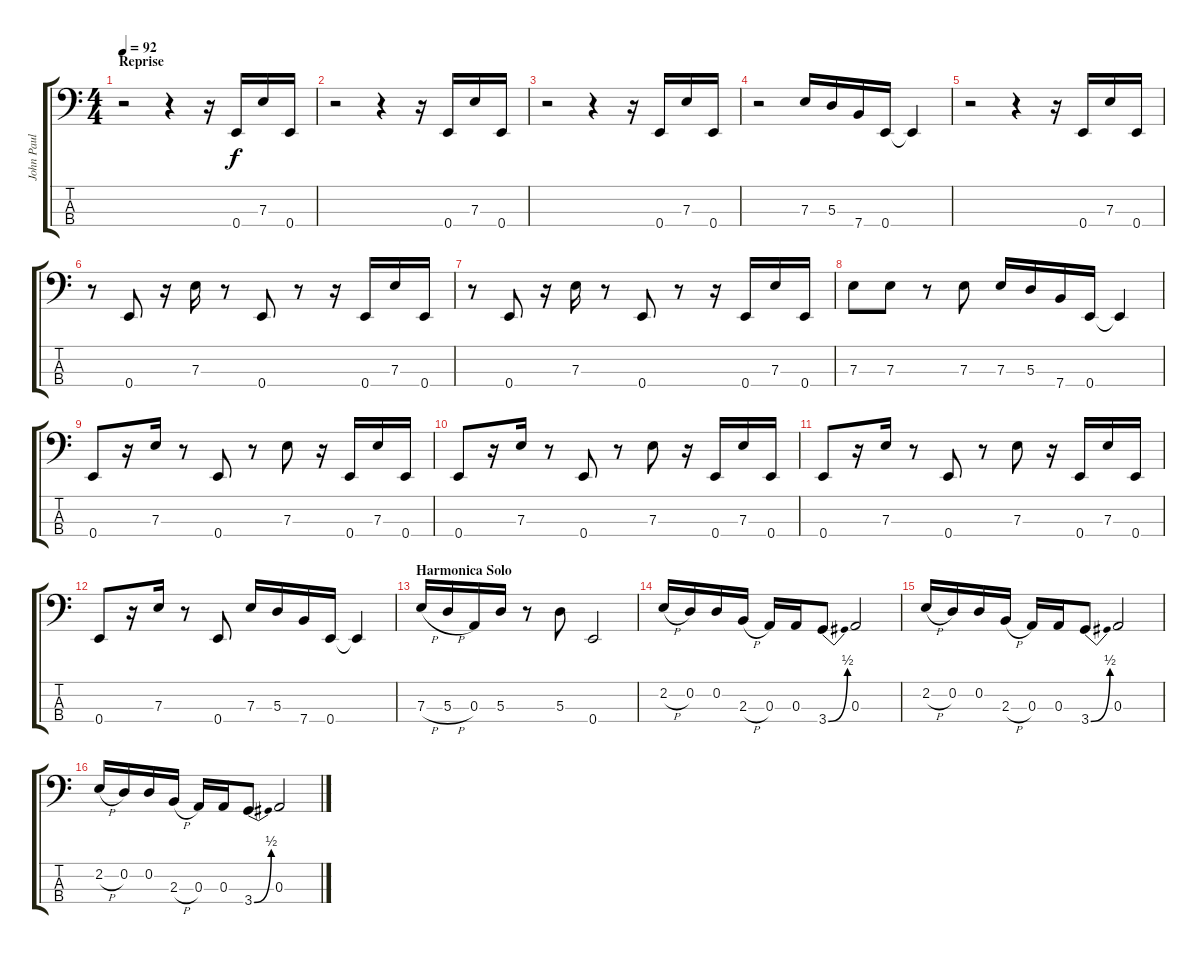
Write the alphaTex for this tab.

\track ("John Paul Jones" "John Paul ") {instrument electricbassfinger}
\staff {score tabs}
\tuning (G2 D2 A1 E1) {hide}
\ts (4 4)
\section ("" "Reprise")
\tempo 92
\clef f4
\ks c
r.2{dy f} r.4 r.16 0.4.16 7.3.16 0.4.16 |
r.2 r.4 r.16 0.4.16 7.3.16 0.4.16 |
r.2 r.4 r.16 0.4.16 7.3.16 0.4.16 |
r.2 7.3.16 5.3.16 7.4.16 0.4.16 0.4{t}.4 |
r.2 r.4 r.16 0.4.16 7.3.16 0.4.16 |
r.8 0.4.8 r.16 7.3.16 r.8 0.4.8 r.8 r.16 0.4.16 7.3.16 0.4.16 |
r.8 0.4.8 r.16 7.3.16 r.8 0.4.8 r.8 r.16 0.4.16 7.3.16 0.4.16 |
7.3.8 7.3.8 r.8 7.3.8 7.3.16 5.3.16 7.4.16 0.4.16 0.4{t}.4 |
0.4.8 r.16 7.3.16 r.8 0.4.8 r.8 7.3.8 r.16 0.4.16 7.3.16 0.4.16 |
0.4.8 r.16 7.3.16 r.8 0.4.8 r.8 7.3.8 r.16 0.4.16 7.3.16 0.4.16 |
0.4.8 r.16 7.3.16 r.8 0.4.8 r.8 7.3.8 r.16 0.4.16 7.3.16 0.4.16 |
0.4.8 r.16 7.3.16 r.8 0.4.8 7.3.16 5.3.16 7.4.16 0.4.16 0.4{t}.4 |
\section ("" "Harmonica Solo")
7.3{h}.16 5.3{h}.16 0.3.16 5.3.16 r.8 5.3.8 0.4.2 |
2.2{h}.16 0.2.16 0.2.16 2.3{h}.16 0.3.16 0.3.16 3.4{be (bend 0 0 60 2)}.8 0.3.2 |
2.2{h}.16 0.2.16 0.2.16 2.3{h}.16 0.3.16 0.3.16 3.4{be (bend 0 0 60 2)}.8 0.3.2 |
2.2{h}.16 0.2.16 0.2.16 2.3{h}.16 0.3.16 0.3.16 3.4{be (bend 0 0 60 2)}.8 0.3.2
